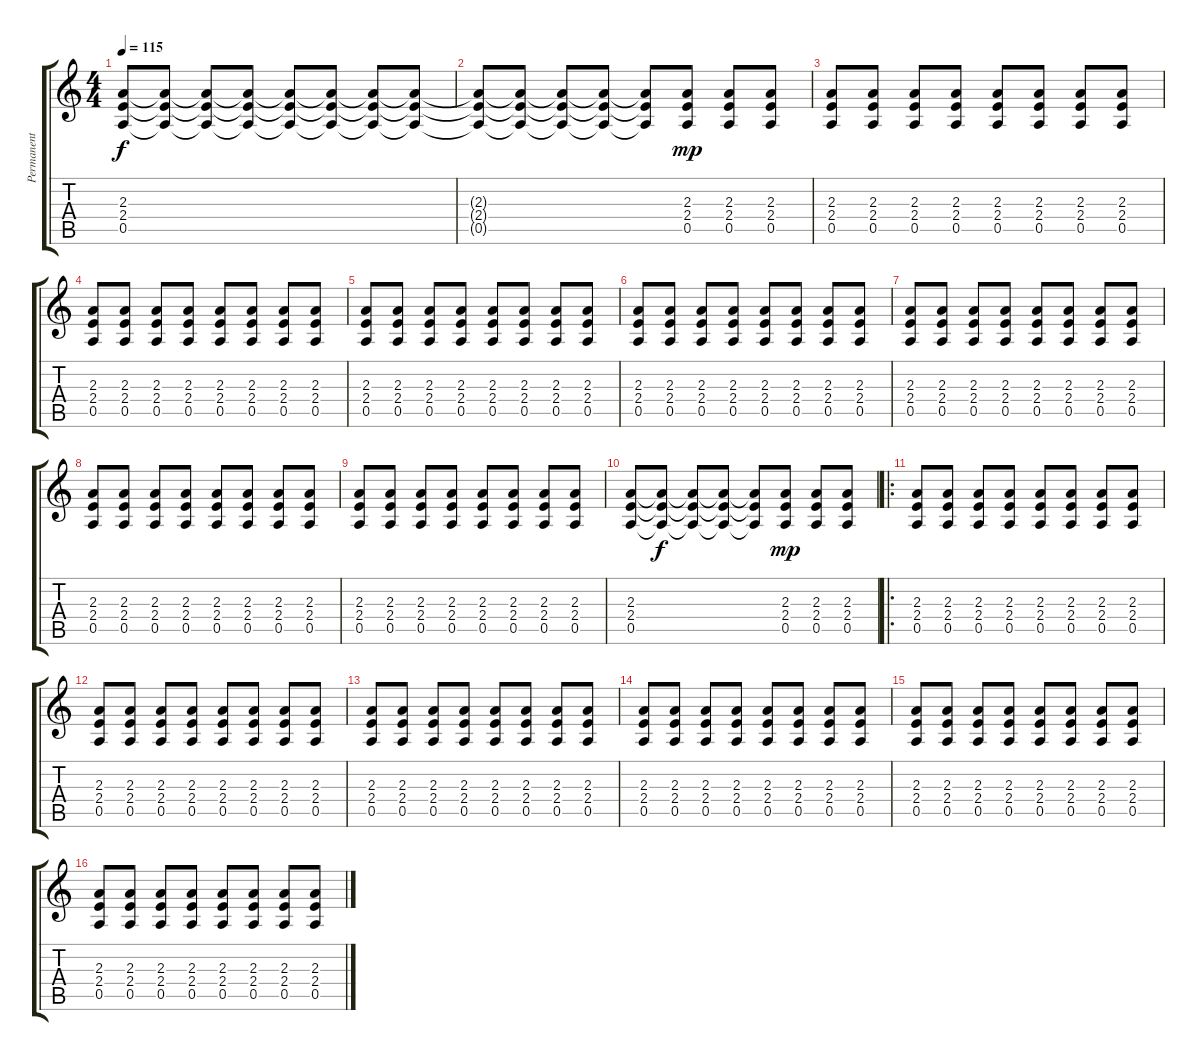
\track ("Permanent Distortion" "Permanent ") {instrument overdrivenguitar}
\staff {score tabs}
\tuning (E4 B3 G3 D3 A2 E2) {hide}
\ts (4 4)
\tempo 115
\clef g2
\ks c
(2.3{t} 2.4{t} 0.5{t}).8{dy f} (2.3{t} 2.4{t} 0.5{t}).8 (2.3{t} 2.4{t} 0.5{t}).8 (2.3{t} 2.4{t} 0.5{t}).8 (2.3{t} 2.4{t} 0.5{t}).8 (2.3{t} 2.4{t} 0.5{t}).8 (2.3{t} 2.4{t} 0.5{t}).8 (2.3{t} 2.4{t} 0.5{t}).8 |
(2.3{t} 2.4{t} 0.5{t}).8 (2.3{t} 2.4{t} 0.5{t}).8 (2.3{t} 2.4{t} 0.5{t}).8 (2.3{t} 2.4{t} 0.5{t}).8 (2.3{t} 2.4{t} 0.5{t}).8 (2.3 2.4 0.5).8{dy mp} (2.3 2.4 0.5).8 (2.3 2.4 0.5).8 |
(2.3 2.4 0.5).8 (2.3 2.4 0.5).8 (2.3 2.4 0.5).8 (2.3 2.4 0.5).8 (2.3 2.4 0.5).8 (2.3 2.4 0.5).8 (2.3 2.4 0.5).8 (2.3 2.4 0.5).8 |
(2.3 2.4 0.5).8 (2.3 2.4 0.5).8 (2.3 2.4 0.5).8 (2.3 2.4 0.5).8 (2.3 2.4 0.5).8 (2.3 2.4 0.5).8 (2.3 2.4 0.5).8 (2.3 2.4 0.5).8 |
(2.3 2.4 0.5).8 (2.3 2.4 0.5).8 (2.3 2.4 0.5).8 (2.3 2.4 0.5).8 (2.3 2.4 0.5).8 (2.3 2.4 0.5).8 (2.3 2.4 0.5).8 (2.3 2.4 0.5).8 |
(2.3 2.4 0.5).8 (2.3 2.4 0.5).8 (2.3 2.4 0.5).8 (2.3 2.4 0.5).8 (2.3 2.4 0.5).8 (2.3 2.4 0.5).8 (2.3 2.4 0.5).8 (2.3 2.4 0.5).8 |
(2.3 2.4 0.5).8 (2.3 2.4 0.5).8 (2.3 2.4 0.5).8 (2.3 2.4 0.5).8 (2.3 2.4 0.5).8 (2.3 2.4 0.5).8 (2.3 2.4 0.5).8 (2.3 2.4 0.5).8 |
(2.3 2.4 0.5).8 (2.3 2.4 0.5).8 (2.3 2.4 0.5).8 (2.3 2.4 0.5).8 (2.3 2.4 0.5).8 (2.3 2.4 0.5).8 (2.3 2.4 0.5).8 (2.3 2.4 0.5).8 |
(2.3 2.4 0.5).8 (2.3 2.4 0.5).8 (2.3 2.4 0.5).8 (2.3 2.4 0.5).8 (2.3 2.4 0.5).8 (2.3 2.4 0.5).8 (2.3 2.4 0.5).8 (2.3 2.4 0.5).8 |
(2.3 2.4 0.5).8 (2.3{t} 2.4{t} 0.5{t}).8{dy f} (2.3{t} 2.4{t} 0.5{t}).8 (2.3{t} 2.4{t} 0.5{t}).8 (2.3{t} 2.4{t} 0.5{t}).8 (2.3 2.4 0.5).8{dy mp} (2.3 2.4 0.5).8 (2.3 2.4 0.5).8 |
\ro
(2.3 2.4 0.5).8 (2.3 2.4 0.5).8 (2.3 2.4 0.5).8 (2.3 2.4 0.5).8 (2.3 2.4 0.5).8 (2.3 2.4 0.5).8 (2.3 2.4 0.5).8 (2.3 2.4 0.5).8 |
(2.3 2.4 0.5).8 (2.3 2.4 0.5).8 (2.3 2.4 0.5).8 (2.3 2.4 0.5).8 (2.3 2.4 0.5).8 (2.3 2.4 0.5).8 (2.3 2.4 0.5).8 (2.3 2.4 0.5).8 |
(2.3 2.4 0.5).8 (2.3 2.4 0.5).8 (2.3 2.4 0.5).8 (2.3 2.4 0.5).8 (2.3 2.4 0.5).8 (2.3 2.4 0.5).8 (2.3 2.4 0.5).8 (2.3 2.4 0.5).8 |
(2.3 2.4 0.5).8 (2.3 2.4 0.5).8 (2.3 2.4 0.5).8 (2.3 2.4 0.5).8 (2.3 2.4 0.5).8 (2.3 2.4 0.5).8 (2.3 2.4 0.5).8 (2.3 2.4 0.5).8 |
(2.3 2.4 0.5).8 (2.3 2.4 0.5).8 (2.3 2.4 0.5).8 (2.3 2.4 0.5).8 (2.3 2.4 0.5).8 (2.3 2.4 0.5).8 (2.3 2.4 0.5).8 (2.3 2.4 0.5).8 |
(2.3 2.4 0.5).8 (2.3 2.4 0.5).8 (2.3 2.4 0.5).8 (2.3 2.4 0.5).8 (2.3 2.4 0.5).8 (2.3 2.4 0.5).8 (2.3 2.4 0.5).8 (2.3 2.4 0.5).8
